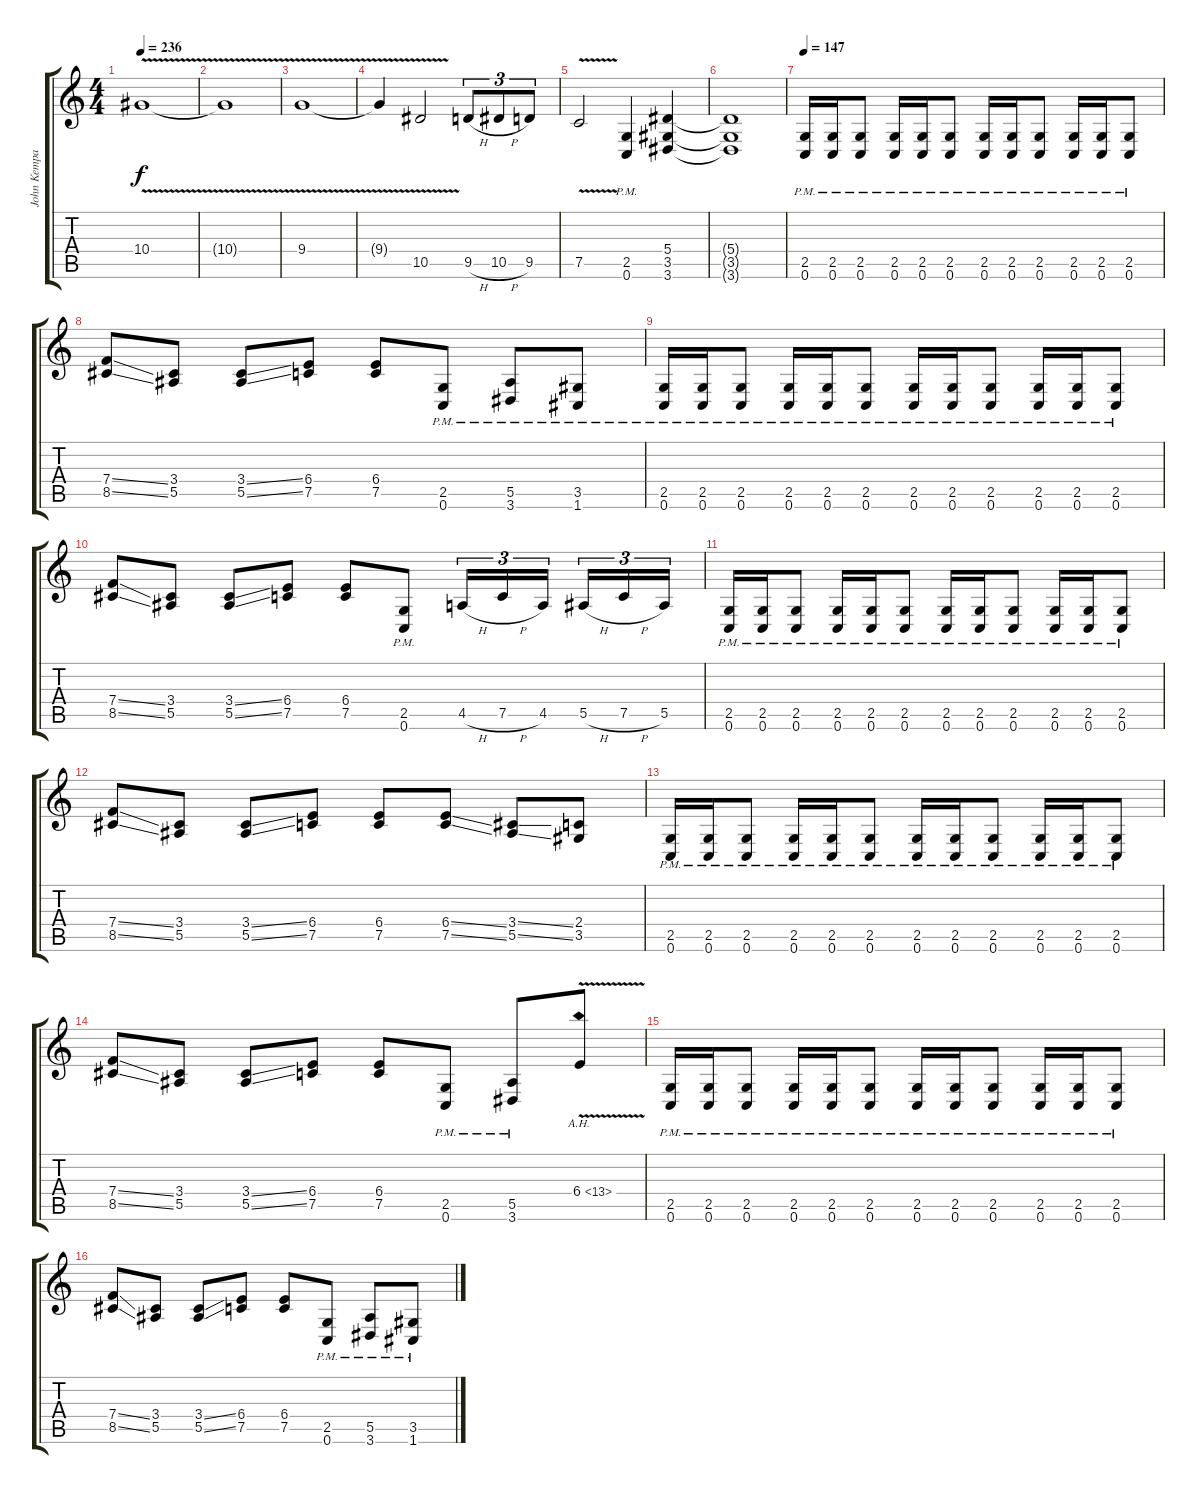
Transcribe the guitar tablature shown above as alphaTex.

\track ("John Kempainen (Guitar)" "John Kempa") {instrument distortionguitar}
\staff {score tabs}
\tuning (C4 G3 Eb3 Bb2 F2 C2) {hide}
\ts (4 4)
\tempo 236
\clef g2
\ks c
10.4{v}.1{dy f} |
10.4{t}.1 |
9.4{v}.1 |
9.4{t}.4 10.5{v}.2 9.5{h}.8{tu (3 2)} 10.5{h}.8{tu (3 2)} 9.5.8{tu (3 2)} |
7.5{v}.2 (2.5{pm} 0.6{pm}).4 (5.4 3.5 3.6).4 |
(5.4{t} 3.5{t} 3.6{t}).1 |
\tempo 147
(2.5{pm} 0.6{pm}).16 (2.5{pm} 0.6{pm}).16 (2.5{pm} 0.6{pm}).8 (2.5{pm} 0.6{pm}).16 (2.5{pm} 0.6{pm}).16 (2.5{pm} 0.6{pm}).8 (2.5{pm} 0.6{pm}).16 (2.5{pm} 0.6{pm}).16 (2.5{pm} 0.6{pm}).8 (2.5{pm} 0.6{pm}).16 (2.5{pm} 0.6{pm}).16 (2.5{pm} 0.6{pm}).8 |
(7.4{ss} 8.5{ss}).8 (3.4 5.5).8 (3.4{ss} 5.5{ss}).8 (6.4 7.5).8 (6.4 7.5).8 (2.5{pm} 0.6{pm}).8 (5.5{pm} 3.6{pm}).8 (3.5{pm} 1.6{pm}).8 |
(2.5{pm} 0.6{pm}).16 (2.5{pm} 0.6{pm}).16 (2.5{pm} 0.6{pm}).8 (2.5{pm} 0.6{pm}).16 (2.5{pm} 0.6{pm}).16 (2.5{pm} 0.6{pm}).8 (2.5{pm} 0.6{pm}).16 (2.5{pm} 0.6{pm}).16 (2.5{pm} 0.6{pm}).8 (2.5{pm} 0.6{pm}).16 (2.5{pm} 0.6{pm}).16 (2.5{pm} 0.6{pm}).8 |
(7.4{ss} 8.5{ss}).8 (3.4 5.5).8 (3.4{ss} 5.5{ss}).8 (6.4 7.5).8 (6.4 7.5).8 (2.5{pm} 0.6{pm}).8 4.5{h}.16{tu (3 2)} 7.5{h}.16{tu (3 2)} 4.5.16{tu (3 2)} 5.5{h}.16{tu (3 2)} 7.5{h}.16{tu (3 2)} 5.5.16{tu (3 2)} |
(2.5{pm} 0.6{pm}).16 (2.5{pm} 0.6{pm}).16 (2.5{pm} 0.6{pm}).8 (2.5{pm} 0.6{pm}).16 (2.5{pm} 0.6{pm}).16 (2.5{pm} 0.6{pm}).8 (2.5{pm} 0.6{pm}).16 (2.5{pm} 0.6{pm}).16 (2.5{pm} 0.6{pm}).8 (2.5{pm} 0.6{pm}).16 (2.5{pm} 0.6{pm}).16 (2.5{pm} 0.6{pm}).8 |
(7.4{ss} 8.5{ss}).8 (3.4 5.5).8 (3.4{ss} 5.5{ss}).8 (6.4 7.5).8 (6.4 7.5).8 (6.4{ss} 7.5{ss}).8 (3.4{ss} 5.5{ss}).8 (2.4 3.5).8 |
(2.5{pm} 0.6{pm}).16 (2.5{pm} 0.6{pm}).16 (2.5{pm} 0.6{pm}).8 (2.5{pm} 0.6{pm}).16 (2.5{pm} 0.6{pm}).16 (2.5{pm} 0.6{pm}).8 (2.5{pm} 0.6{pm}).16 (2.5{pm} 0.6{pm}).16 (2.5{pm} 0.6{pm}).8 (2.5{pm} 0.6{pm}).16 (2.5{pm} 0.6{pm}).16 (2.5{pm} 0.6{pm}).8 |
(7.4{ss} 8.5{ss}).8 (3.4 5.5).8 (3.4{ss} 5.5{ss}).8 (6.4 7.5).8 (6.4 7.5).8 (2.5{pm} 0.6{pm}).8 (5.5{pm} 3.6{pm}).8 6.4{ah 7 v}.8 |
(2.5{pm} 0.6{pm}).16 (2.5{pm} 0.6{pm}).16 (2.5{pm} 0.6{pm}).8 (2.5{pm} 0.6{pm}).16 (2.5{pm} 0.6{pm}).16 (2.5{pm} 0.6{pm}).8 (2.5{pm} 0.6{pm}).16 (2.5{pm} 0.6{pm}).16 (2.5{pm} 0.6{pm}).8 (2.5{pm} 0.6{pm}).16 (2.5{pm} 0.6{pm}).16 (2.5{pm} 0.6{pm}).8 |
(7.4{ss} 8.5{ss}).8 (3.4 5.5).8 (3.4{ss} 5.5{ss}).8 (6.4 7.5).8 (6.4 7.5).8 (2.5{pm} 0.6{pm}).8 (5.5{pm} 3.6{pm}).8 (3.5{pm} 1.6{pm}).8
